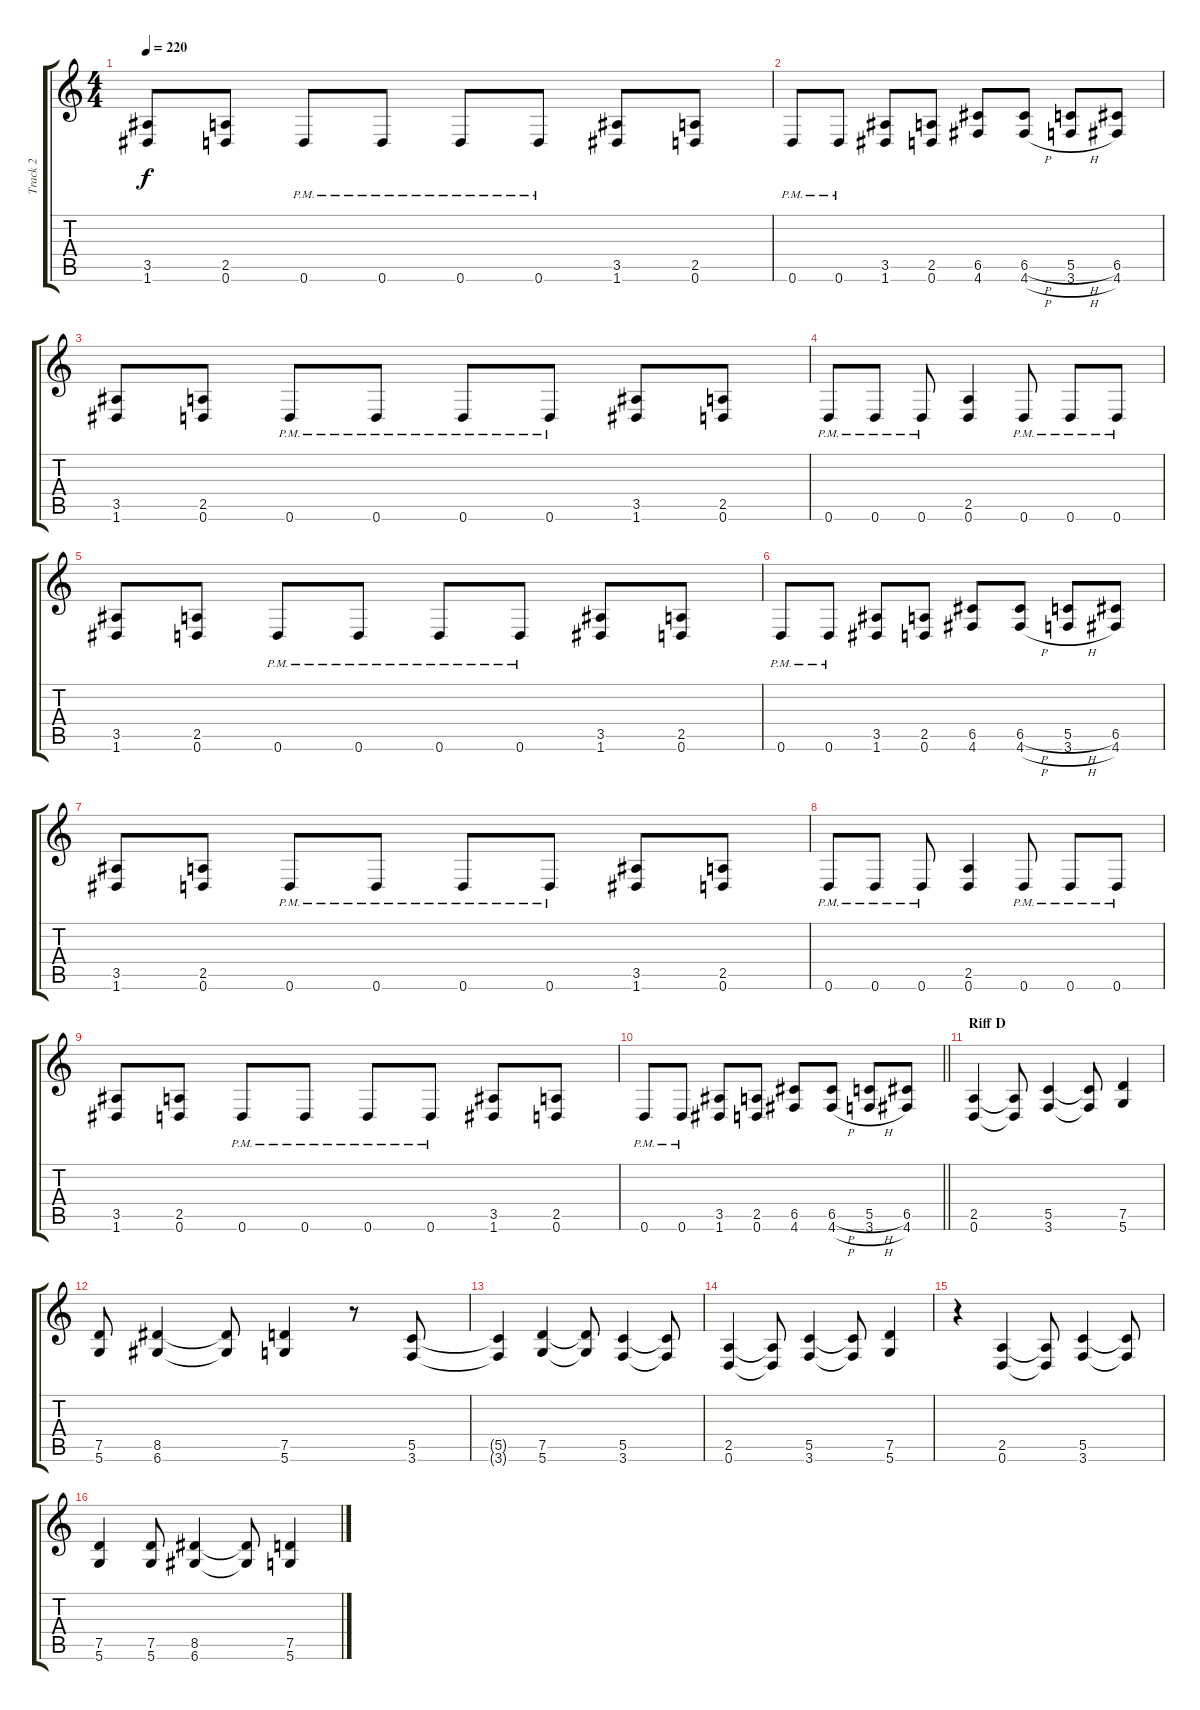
\track ("Track 2" "Track 2") {instrument distortionguitar}
\staff {score tabs}
\tuning (D4 A3 F3 C3 G2 D2) {hide}
\ts (4 4)
\tempo 220
\clef g2
\ks c
(3.5 1.6).8{dy f} (2.5 0.6).8 0.6{pm}.8 0.6{pm}.8 0.6{pm}.8 0.6{pm}.8 (3.5 1.6).8 (2.5 0.6).8 |
0.6{pm}.8 0.6{pm}.8 (3.5 1.6).8 (2.5 0.6).8 (6.5 4.6).8 (6.5{h} 4.6{h}).8 (5.5{h} 3.6{h}).8 (6.5 4.6).8 |
(3.5 1.6).8 (2.5 0.6).8 0.6{pm}.8 0.6{pm}.8 0.6{pm}.8 0.6{pm}.8 (3.5 1.6).8 (2.5 0.6).8 |
0.6{pm}.8 0.6{pm}.8 0.6{pm}.8 (2.5 0.6).4 0.6{pm}.8 0.6{pm}.8 0.6{pm}.8 |
(3.5 1.6).8 (2.5 0.6).8 0.6{pm}.8 0.6{pm}.8 0.6{pm}.8 0.6{pm}.8 (3.5 1.6).8 (2.5 0.6).8 |
0.6{pm}.8 0.6{pm}.8 (3.5 1.6).8 (2.5 0.6).8 (6.5 4.6).8 (6.5{h} 4.6{h}).8 (5.5{h} 3.6{h}).8 (6.5 4.6).8 |
(3.5 1.6).8 (2.5 0.6).8 0.6{pm}.8 0.6{pm}.8 0.6{pm}.8 0.6{pm}.8 (3.5 1.6).8 (2.5 0.6).8 |
0.6{pm}.8 0.6{pm}.8 0.6{pm}.8 (2.5 0.6).4 0.6{pm}.8 0.6{pm}.8 0.6{pm}.8 |
(3.5 1.6).8 (2.5 0.6).8 0.6{pm}.8 0.6{pm}.8 0.6{pm}.8 0.6{pm}.8 (3.5 1.6).8 (2.5 0.6).8 |
\barLineRight lightlight
0.6{pm}.8 0.6{pm}.8 (3.5 1.6).8 (2.5 0.6).8 (6.5 4.6).8 (6.5{h} 4.6{h}).8 (5.5{h} 3.6{h}).8 (6.5 4.6).8 |
\section ("" "Riff D")
(2.5 0.6).4 (2.5{t} 0.6{t}).8 (5.5 3.6).4 (5.5{t} 3.6{t}).8 (7.5 5.6).4 |
(7.5 5.6).8 (8.5 6.6).4 (8.5{t} 6.6{t}).8 (7.5 5.6).4 r.8 (5.5 3.6).8 |
(5.5{t} 3.6{t}).4 (7.5 5.6).4 (7.5{t} 5.6{t}).8 (5.5 3.6).4 (5.5{t} 3.6{t}).8 |
(2.5 0.6).4 (2.5{t} 0.6{t}).8 (5.5 3.6).4 (5.5{t} 3.6{t}).8 (7.5 5.6).4 |
r.4 (2.5 0.6).4 (2.5{t} 0.6{t}).8 (5.5 3.6).4 (5.5{t} 3.6{t}).8 |
(7.5 5.6).4 (7.5 5.6).8 (8.5 6.6).4 (8.5{t} 6.6{t}).8 (7.5 5.6).4
